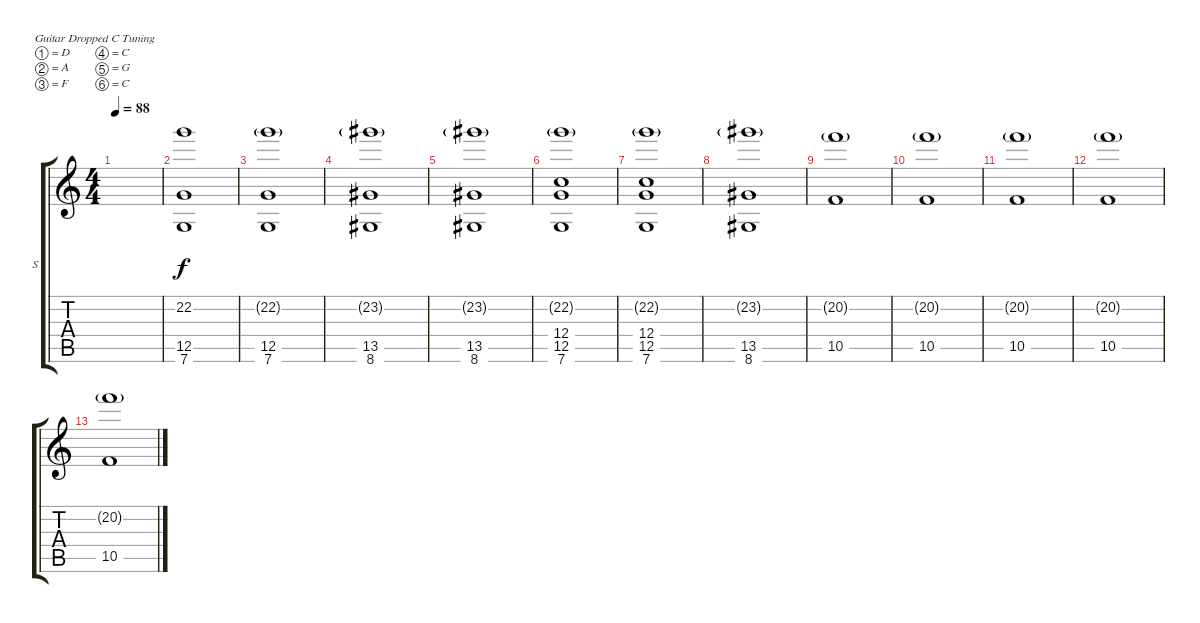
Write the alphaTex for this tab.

\defaultSystemsLayout 4
\bracketExtendMode groupsimilarinstruments
\firstSystemTrackNameOrientation horizontal
\otherSystemsTrackNameOrientation horizontal
\track ("Synth" "S") {instrument electricguitarclean}
\staff {score tabs}
\tuning (D4 A3 F3 C3 G2 C2)
\ts (4 4)
\tempo 88
\clef g2
\scale
0.333333
\ks c
|
\scale
0.333333 (22.2 12.5 7.6).1 |
\scale
0.333333 (22.2{g} 12.5 7.6).1 |
(23.2{g} 13.5 8.6).1 |
(23.2{g} 13.5 8.6).1 |
(12.4 22.2{g} 12.5 7.6).1 |
(12.4 22.2{g} 12.5 7.6).1 |
(23.2{g} 13.5 8.6).1 |
(20.2{g} 10.5).1 |
(20.2{g} 10.5).1 |
(20.2{g} 10.5).1 |
(20.2{g} 10.5).1 |
(20.2{g} 10.5).1
